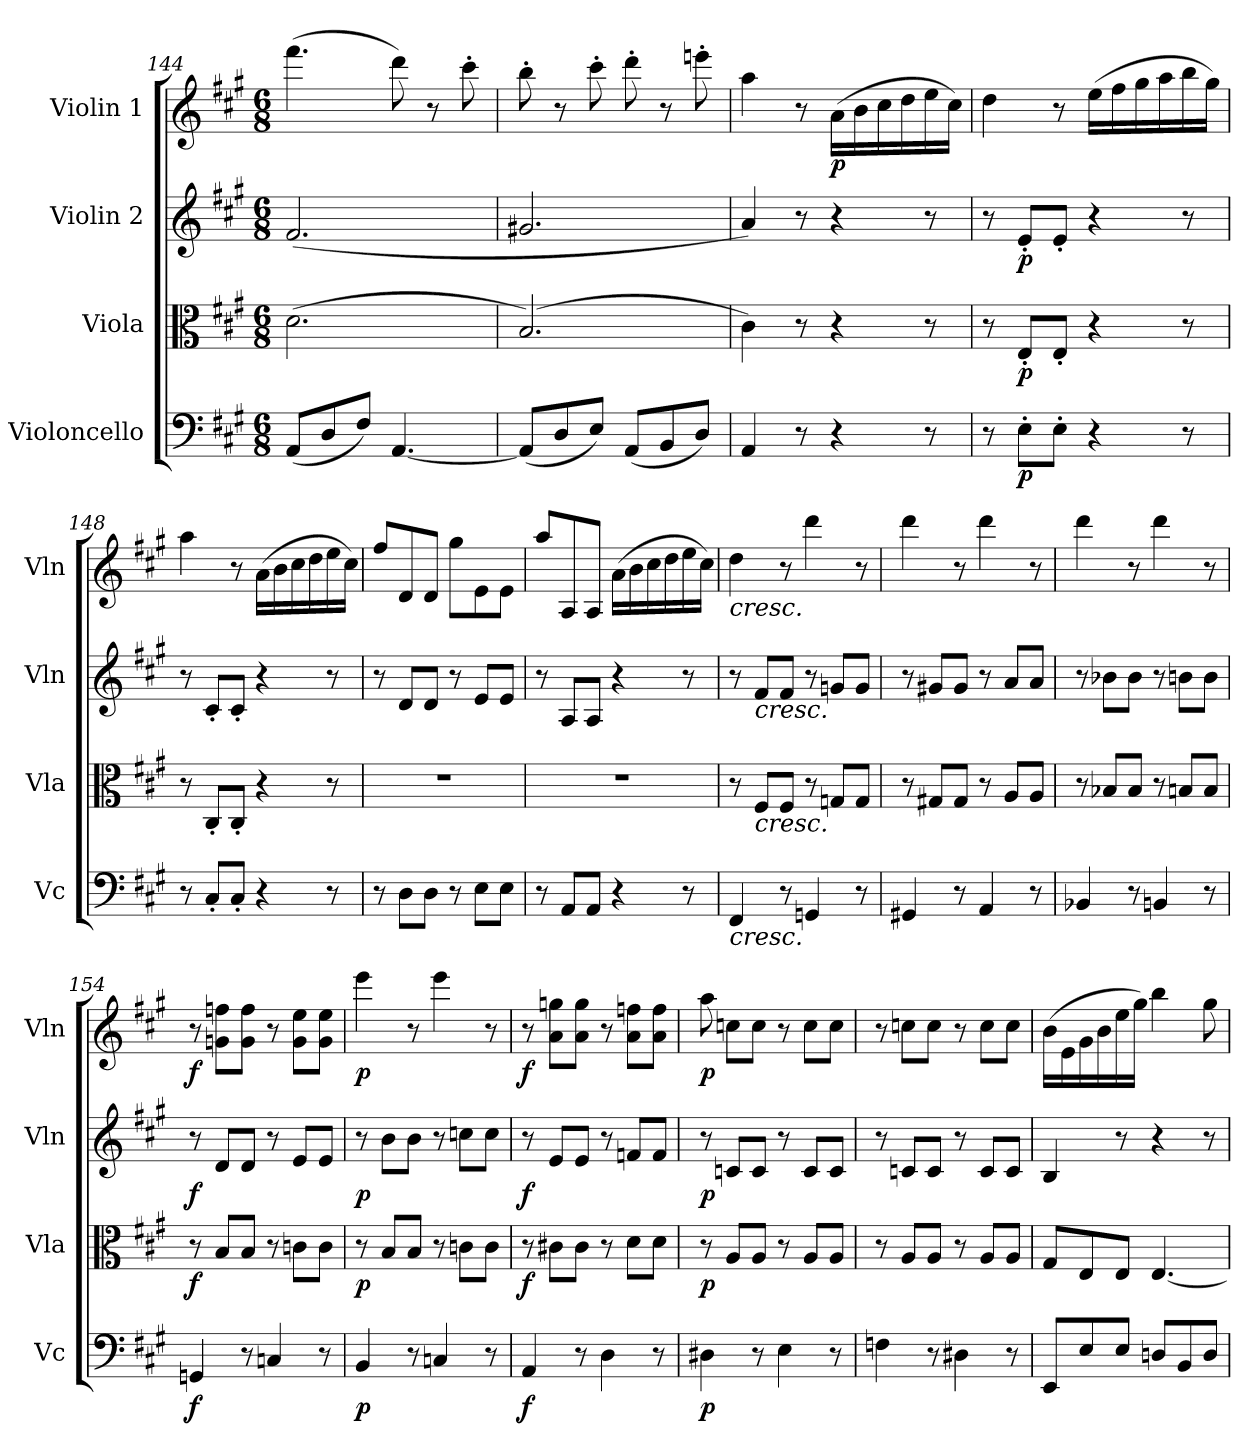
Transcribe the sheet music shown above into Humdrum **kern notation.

**kern	**dynam	**kern	**dynam	**kern	**dynam	**kern	**dynam
*part4	*part4	*part3	*part3	*part2	*part2	*part1	*part1
*staff4	*staff4	*staff3	*staff3	*staff2	*staff2	*staff1	*staff1
*I"Violoncello	*	*I"Viola	*	*I"Violin 2	*	*I"Violin 1	*
*I'Vc	*	*I'Vla	*	*I'Vln	*	*I'Vln	*
*clefF4	*	*clefC3	*	*clefG2	*	*clefG2	*
*k[f#c#g#]	*	*k[f#c#g#]	*	*k[f#c#g#]	*	*k[f#c#g#]	*
*M6/8	*	*M6/8	*	*M6/8	*	*M6/8	*
=144	=144	=144	=144	=144	=144	=144	=144
(8AA/L	.	(2.d\	.	(2.f#/	.	(4.fff#\	.
8D/	.	.	.	.	.	.	.
8F#/J)	.	.	.	.	.	.	.
[4.AA/	.	.	.	.	.	8ddd\)	.
.	.	.	.	.	.	8r	.
.	.	.	.	.	.	8ccc#'\	.
!!LO:LB:g=z
=145	=145	=145	=145	=145	=145	=145	=145
(8AA/L]	.	(2.B/)	.	2.g#X/	.	8bb'\	.
8D/	.	.	.	.	.	8r	.
8E/J)	.	.	.	.	.	8ccc#'\	.
(8AA/L	.	.	.	.	.	8ddd'\	.
8BB/	.	.	.	.	.	8r	.
8D/J)	.	.	.	.	.	8eeen'\	.
=146	=146	=146	=146	=146	=146	=146	=146
4AA/	.	4c#\)	.	4a/)	.	4aa\	.
8r	.	8r	.	8r	.	8r	.
!	!	!	!	!	!	!	!LO:DY:b
4r	.	4r	.	4r	.	(16a\LL	p
.	.	.	.	.	.	16b\	.
.	.	.	.	.	.	16cc#\	.
.	.	.	.	.	.	16dd\	.
8r	.	8r	.	8r	.	16ee\	.
.	.	.	.	.	.	16cc#\JJ)	.
=147	=147	=147	=147	=147	=147	=147	=147
8r	.	8r	.	8r	.	4dd\	.
!	!LO:DY:b	!	!LO:DY:b	!	!LO:DY:b	!	!
8E'\L	p	8E'/L	p	8e'/L	p	.	.
8E'\J	.	8E'/J	.	8e'/J	.	8r	.
4r	.	4r	.	4r	.	(16ee\LL	.
.	.	.	.	.	.	16ff#\	.
.	.	.	.	.	.	16gg#\	.
.	.	.	.	.	.	16aa\	.
8r	.	8r	.	8r	.	16bb\	.
.	.	.	.	.	.	16gg#\JJ)	.
=148	=148	=148	=148	=148	=148	=148	=148
8r	.	8r	.	8r	.	4aa\	.
8C#'/L	.	8C#'/L	.	8c#'/L	.	.	.
8C#'/J	.	8C#'/J	.	8c#'/J	.	8r	.
4r	.	4r	.	4r	.	(16a\LL	.
.	.	.	.	.	.	16b\	.
.	.	.	.	.	.	16cc#\	.
.	.	.	.	.	.	16dd\	.
8r	.	8r	.	8r	.	16ee\	.
.	.	.	.	.	.	16cc#\JJ)	.
=149	=149	=149	=149	=149	=149	=149	=149
8r	.	2.r	.	8r	.	8ff#/L	.
8D\L	.	.	.	8d/L	.	8d/	.
8D\J	.	.	.	8d/J	.	8d/J	.
8r	.	.	.	8r	.	8gg#\L	.
8E\L	.	.	.	8e/L	.	8e\	.
8E\J	.	.	.	8e/J	.	8e\J	.
!!LO:LB:g=z
=150	=150	=150	=150	=150	=150	=150	=150
8r	.	2.r	.	8r	.	8aa/L	.
8AA/L	.	.	.	8A/L	.	8A/	.
8AA/J	.	.	.	8A/J	.	8A/J	.
4r	.	.	.	4r	.	(16a\LL	.
.	.	.	.	.	.	16b\	.
.	.	.	.	.	.	16cc#\	.
.	.	.	.	.	.	16dd\	.
8r	.	.	.	8r	.	16ee\	.
.	.	.	.	.	.	16cc#\JJ)	.
=151	=151	=151	=151	=151	=151	=151	=151
!	!	!	!	!	!	!LO:TX:b:i:t=cresc.	!
!LO:TX:b:i:t=cresc.	!	!	!	!	!	!	!
4FF#/	.	8r	.	8r	.	4dd\	.
!	!	!	!	!LO:TX:b:i:t=cresc.	!	!	!
!	!	!LO:TX:b:i:t=cresc.	!	!	!	!	!
.	.	8F#/L	.	8f#/L	.	.	.
8r	.	8F#/J	.	8f#/J	.	8r	.
4GGn/	.	8r	.	8r	.	4ddd\	.
.	.	8Gn/L	.	8gn/L	.	.	.
8r	.	8G/J	.	8g/J	.	8r	.
!!LO:PB:g=z
=152	=152	=152	=152	=152	=152	=152	=152
4GG#X/	.	8r	.	8r	.	4ddd\	.
.	.	8G#X/L	.	8g#X/L	.	.	.
8r	.	8G#/J	.	8g#/J	.	8r	.
4AA/	.	8r	.	8r	.	4ddd\	.
.	.	8A/L	.	8a/L	.	.	.
8r	.	8A/J	.	8a/J	.	8r	.
=153	=153	=153	=153	=153	=153	=153	=153
4BB-X/	.	8r	.	8r	.	4ddd\	.
.	.	8B-X/L	.	8b-X\L	.	.	.
8r	.	8B-/J	.	8b-\J	.	8r	.
4BBn/	.	8r	.	8r	.	4ddd\	.
.	.	8Bn/L	.	8bn\L	.	.	.
8r	.	8B/J	.	8b\J	.	8r	.
=154	=154	=154	=154	=154	=154	=154	=154
!	!LO:DY:b	!	!LO:DY:b	!	!LO:DY:b	!	!LO:DY:b
4GGn/	f	8r	f	8r	f	8r	f
.	.	8B/L	.	8d/L	.	8gn\ 8ffn\L	.
8r	.	8B/J	.	8d/J	.	8g\ 8ff\J	.
4Cn/	.	8r	.	8r	.	8r	.
.	.	8cn\L	.	8e/L	.	8g\ 8ee\L	.
8r	.	8c\J	.	8e/J	.	8g\ 8ee\J	.
=155	=155	=155	=155	=155	=155	=155	=155
!	!LO:DY:b	!	!LO:DY:b	!	!LO:DY:b	!	!LO:DY:b
4BB/	p	8r	p	8r	p	4eee\	p
.	.	8B/L	.	8b\L	.	.	.
8r	.	8B/J	.	8b\J	.	8r	.
4Cn/	.	8r	.	8r	.	4eee\	.
.	.	8cn\L	.	8ccn\L	.	.	.
8r	.	8c\J	.	8cc\J	.	8r	.
=156	=156	=156	=156	=156	=156	=156	=156
!	!LO:DY:b	!	!LO:DY:b	!	!LO:DY:b	!	!LO:DY:b
4AA/	f	8r	f	8r	f	8r	f
.	.	8c#X\L	.	8e/L	.	8a\ 8ggn\L	.
8r	.	8c#\J	.	8e/J	.	8a\ 8gg\J	.
4D\	.	8r	.	8r	.	8r	.
.	.	8d\L	.	8fn/L	.	8a\ 8ffn\L	.
8r	.	8d\J	.	8f/J	.	8a\ 8ff\J	.
=157	=157	=157	=157	=157	=157	=157	=157
!	!LO:DY:b	!	!LO:DY:b	!	!LO:DY:b	!	!LO:DY:b
4D#X\	p	8r	p	8r	p	8aa\	p
.	.	8A/L	.	8cn/L	.	8ccn\L	.
8r	.	8A/J	.	8c/J	.	8cc\J	.
4E\	.	8r	.	8r	.	8r	.
.	.	8A/L	.	8c/L	.	8cc\L	.
8r	.	8A/J	.	8c/J	.	8cc\J	.
!!LO:LB:g=z
=158	=158	=158	=158	=158	=158	=158	=158
4Fn\	.	8r	.	8r	.	8r	.
.	.	8A/L	.	8cn/L	.	8ccn\L	.
8r	.	8A/J	.	8c/J	.	8cc\J	.
4D#X\	.	8r	.	8r	.	8r	.
.	.	8A/L	.	8c/L	.	8cc\L	.
8r	.	8A/J	.	8c/J	.	8cc\J	.
=159	=159	=159	=159	=159	=159	=159	=159
8EE/L	.	8G#/L	.	4B/	.	(16b\LL	.
.	.	.	.	.	.	16e\	.
8E/	.	8E/	.	.	.	16g#\	.
.	.	.	.	.	.	16b\	.
8E/J	.	8E/J	.	8r	.	16ee\	.
.	.	.	.	.	.	16gg#\JJ)	.
8Dn/L	.	[4.E/	.	4r	.	4bb\	.
8BB/	.	.	.	.	.	.	.
8D/J	.	.	.	8r	.	8gg#\	.
=	=	=	=	=	=	=	=
*-	*-	*-	*-	*-	*-	*-	*-
